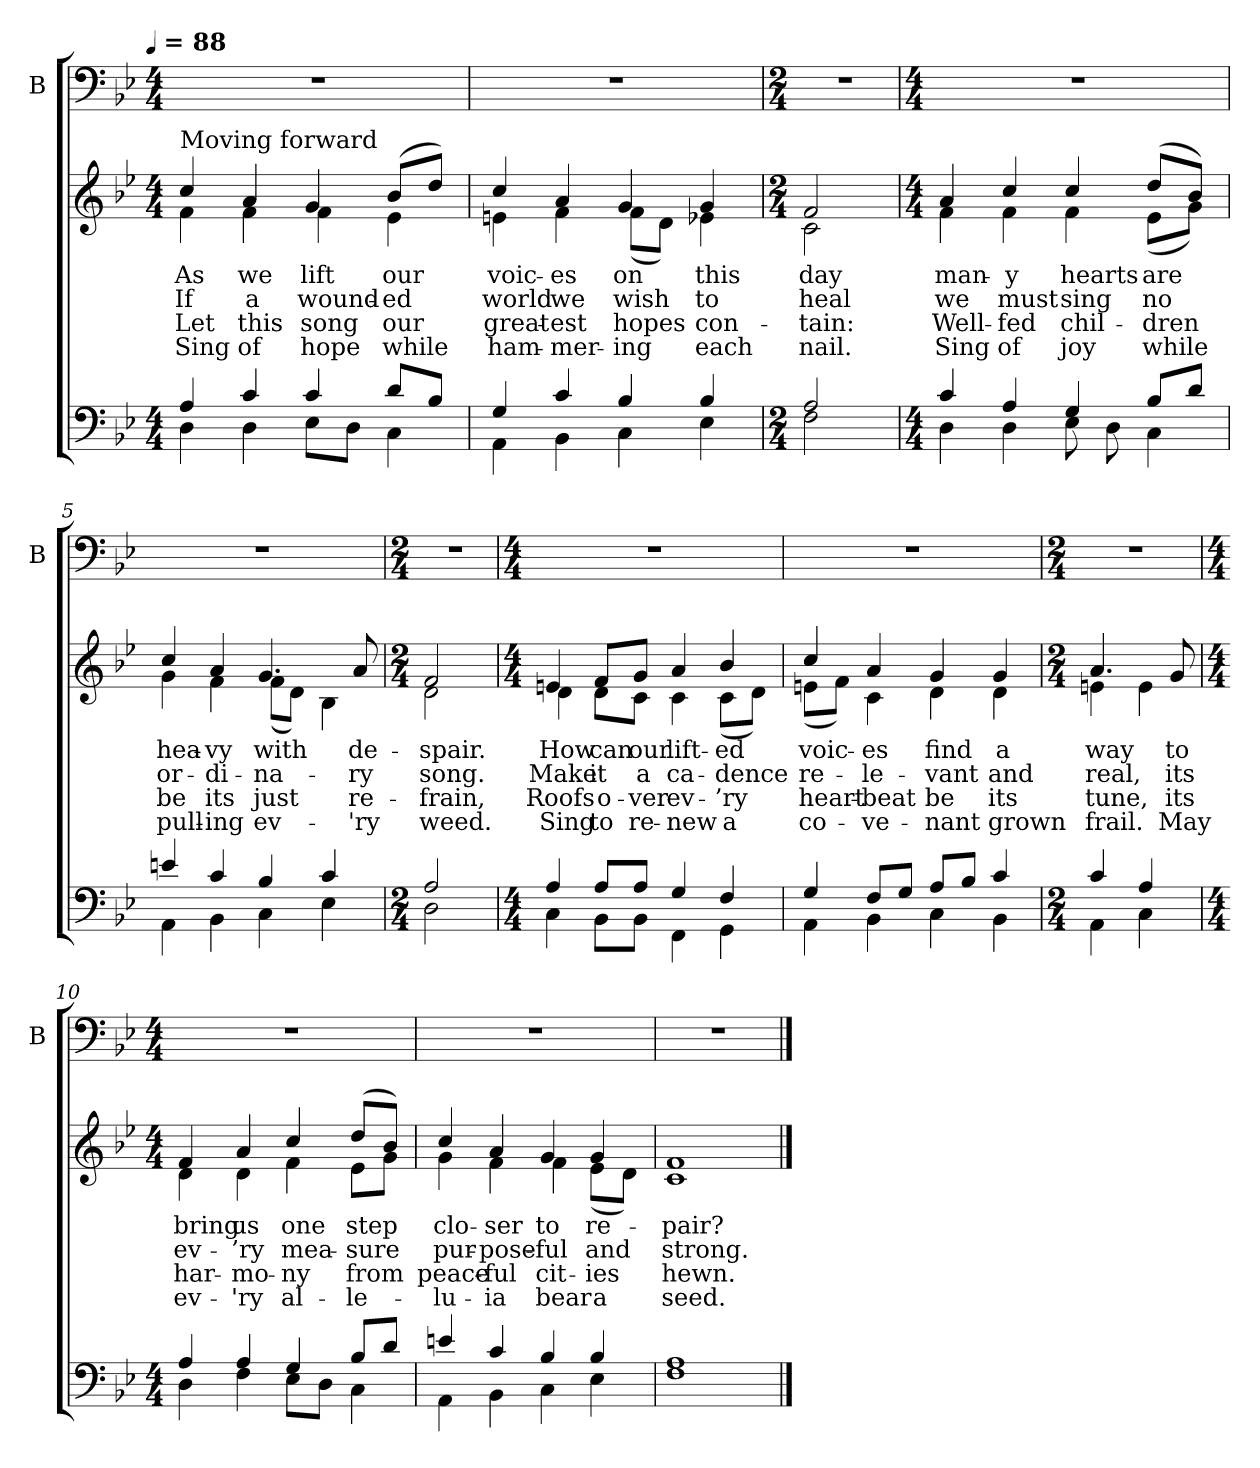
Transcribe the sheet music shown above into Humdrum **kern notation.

**kern	**kern	**text	**text	**text	**text	**kern
*part2	*part2	*part2	*part2	*part2	*part2	*part1
*staff3	*staff2	*staff2	*staff2	*staff2	*staff2	*staff1
*	*	*	*	*	*	*I"B
*	*	*	*	*	*	*I'B
*clefF4	*clefG2	*	*	*	*	*clefF4
*k[b-e-]	*k[b-e-]	*	*	*	*	*k[b-e-]
!!LO:TX:omd:t=[quarter] = 88
*M4/4	*M4/4	*	*	*	*	*M4/4
*MM88	*MM88	*	*	*	*	*MM88
=1	=1	=1	=1	=1	=1	=1
*^	*^	*	*	*	*	*
!	!	!LO:TX:t=Moving forward	!	!	!	!	!	!
4A/	4D\	4cc/	4f\	As	If	Let	Sing	1r
4c/	4D\	4a/	4f\	we	a	this	of	.
4c/	8E-\L	4g/	4f\	lift	wound-	song	hope	.
.	8D\J	.	.	.	.	.	.	.
8d/L	4C\	(>8b-/L	4e-\	our	-ed	our	while	.
8B-/J	.	8dd/J)	.	.	.	.	.	.
=2	=2	=2	=2	=2	=2	=2	=2	=2
4G/	4AA\	4cc/	4en\	voic-	world	great-	ham-	1r
4c/	4BB-\	4a/	4f\	-es	we	-est	-mer-	.
4B-/	4C\	4g/	(<8f\L	on	wish	-hopes	-ing	.
.	.	.	8d\J)	.	.	.	.	.
4B-/	4E-\	4g/	4e-X\	this	to	con-	each	.
=3	=3	=3	=3	=3	=3	=3	=3	=3
*M2/4	*	*M2/4	*	*	*	*	*	*M2/4
2A/	2F\	2f/	2c\	day	heal	tain:	nail.	2r
=4	=4	=4	=4	=4	=4	=4	=4	=4
*M4/4	*	*M4/4	*	*	*	*	*	*M4/4
4c/	4D\	4a/	4f\	man-	we	Well-	Sing	1r
4A/	4D\	4cc/	4f\	-y	must	fed	of	.
4G/	8E-\	4cc/	4f\	hearts	sing	chil-	joy	.
.	8D\	.	.	.	.	.	.	.
8B-/L	4C\	(>8dd/L	(<8e-\L	are	no	dren	while	.
8d/J	.	8b-/J)	8g\J)	.	.	.	.	.
!!LO:LB:g=z
=5	=5	=5	=5	=5	=5	=5	=5	=5
4en/	4AA\	4cc/	4g\	hea-	or-	be	pull-	1r
4c/	4BB-\	4a/	4f\	-vy	-di-	-its	-ing	.
4B-/	4C\	4.g/	(<8f\L	with	-na-	just	ev-	.
.	.	.	8d\J)	.	.	.	.	.
4c/	4E-\	.	4B-\	.	.	.	.	.
.	.	8a/	.	de-	-ry	-re-	-'ry	.
=6	=6	=6	=6	=6	=6	=6	=6	=6
*M2/4	*	*M2/4	*	*	*	*	*	*M2/4
2A/	2D\	2f/	2d\	-spair.	song.	frain,	weed.	2r
=7	=7	=7	=7	=7	=7	=7	=7	=7
*M4/4	*	*M4/4	*	*	*	*	*	*M4/4
4A/	4C\	4en/	4d\	How	Make	Roofs	Sing	1r
8A/L	8BB-\L	8f/L	8d\L	can	it	o-	to	.
8A/J	8BB-\J	8g/J	8c\J	our	a	-ver	re-	.
4G/	4FF\	4a/	4c\	lift-	ca-	ev-	-new	.
4F/	4GG\	4b-/	(<8c\L	-ed	-dence	’ry	a	.
.	.	.	8d\J)	.	.	.	.	.
=8	=8	=8	=8	=8	=8	=8	=8	=8
4G/	4AA\	4cc/	(8enL	voic-	re-	heart-	co-	1r
.	.	.	8fJ)	.	.	.	.	.
8F/L	4BB-\	4a/	4c\	-es	-le-	-beat	-ve-	.
8G/J	.	.	.	.	.	.	.	.
8AL	4C\	4g/	4d\	find	-vant	-be	-nant	.
8B-J	.	.	.	.	.	.	.	.
4c/	4BB-\	4g/	4d\	a	and	its	grown	.
!!LO:LB:g=z
=9	=9	=9	=9	=9	=9	=9	=9	=9
*M2/4	*	*M2/4	*	*	*	*	*	*M2/4
4c/	4AA\	4.a/	4en\	way	real,	tune,	frail.	2r
4A/	4C\	.	4e\	.	.	.	.	.
.	.	8g/	.	to	its	its	May	.
=10	=10	=10	=10	=10	=10	=10	=10	=10
*M4/4	*	*M4/4	*	*	*	*	*	*M4/4
4A/	4D\	4f/	4d\	bring	ev-	har-	ev-	1r
4A/	4F\	4a/	4d\	us	-’ry	-mo-	-'ry	.
4G/	8E-\L	4cc/	4f\	one	mea-	ny	al-	.
.	8D\J	.	.	.	.	.	.	.
8B-/L	4C\	(>8dd/L	8e-\L	step	-sure	-from	-le-	.
8d/J	.	8b-/J)	8g\J	.	.	.	.	.
=11	=11	=11	=11	=11	=11	=11	=11	=11
4en/	4AA\	4cc/	4g\	clo-	pur-	-peace-	-lu-	1r
4c/	4BB-\	4a/	4f\	-ser	-pose-	ful	-ia	.
4B-/	4C\	4g/	4f\	to	-ful	cit-	bear	.
4B-/	4E-\	4g/	(<8e-\L	re-	and	ies	a	.
.	.	.	8d\J)	.	.	.	.	.
=12	=12	=12	=12	=12	=12	=12	=12	=12
1A	1F	1f	1c	-pair?	strong.	hewn.	seed.	1r
*v	*v	*	*	*	*	*	*	*
*	*v	*v	*	*	*	*	*
==	==	==	==	==	==	==
*-	*-	*-	*-	*-	*-	*-
